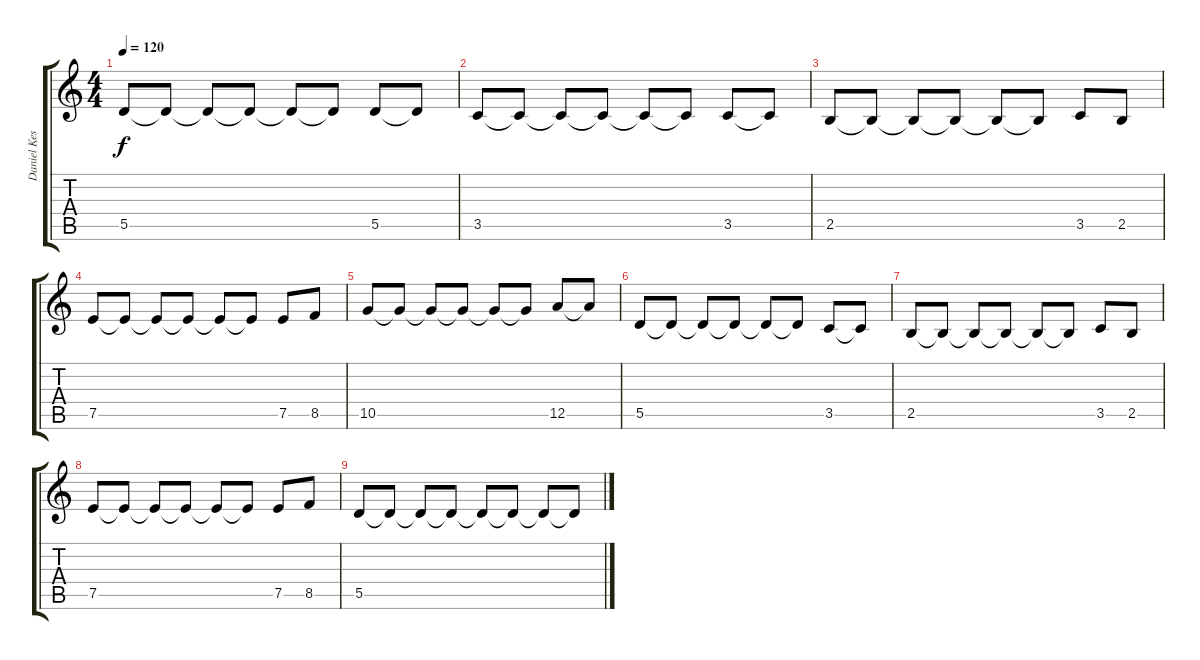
\track ("Daniel Kessler" "Daniel Kes") {instrument overdrivenguitar}
\staff {score tabs}
\tuning (E4 B3 G3 D3 A2 E2) {hide}
\ts (4 4)
\tempo 120
\clef g2
\ks c
5.5.8{dy f} 5.5{t}.8 5.5{t}.8 5.5{t}.8 5.5{t}.8 5.5{t}.8 5.5.8 5.5{t}.8 |
3.5.8 3.5{t}.8 3.5{t}.8 3.5{t}.8 3.5{t}.8 3.5{t}.8 3.5.8 3.5{t}.8 |
2.5.8 2.5{t}.8 2.5{t}.8 2.5{t}.8 2.5{t}.8 2.5{t}.8 3.5.8 2.5.8 |
7.5.8 7.5{t}.8 7.5{t}.8 7.5{t}.8 7.5{t}.8 7.5{t}.8 7.5.8 8.5.8 |
10.5.8 10.5{t}.8 10.5{t}.8 10.5{t}.8 10.5{t}.8 10.5{t}.8 12.5.8 12.5{t}.8 |
5.5.8 5.5{t}.8 5.5{t}.8 5.5{t}.8 5.5{t}.8 5.5{t}.8 3.5.8 3.5{t}.8 |
2.5.8 2.5{t}.8 2.5{t}.8 2.5{t}.8 2.5{t}.8 2.5{t}.8 3.5.8 2.5.8 |
7.5.8 7.5{t}.8 7.5{t}.8 7.5{t}.8 7.5{t}.8 7.5{t}.8 7.5.8 8.5.8 |
5.5.8 5.5{t}.8 5.5{t}.8 5.5{t}.8 5.5{t}.8 5.5{t}.8 5.5{t}.8 5.5{t}.8
